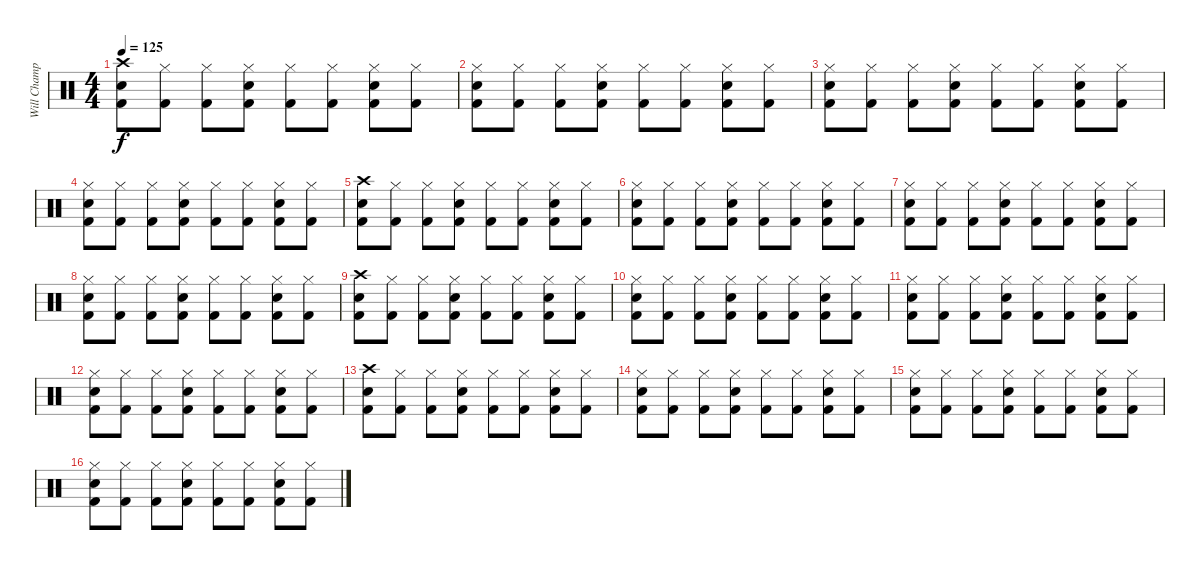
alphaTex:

\track ("Will Champion" "Will Champ") {instrument percussion}
\staff {score}
\articulation defaults
\ts (4 4)
\tempo 125
\clef neutral
\ks c
("Crash high (hit)" "Snare (hit) 2" "Kick (hit) 2").8{dy f} ("Hi-Hat (closed)" "Kick (hit) 2").8 ("Hi-Hat (closed)" "Kick (hit) 2").8 ("Hi-Hat (closed)" "Snare (hit) 2" "Kick (hit) 2").8 ("Hi-Hat (closed)" "Kick (hit) 2").8 ("Hi-Hat (closed)" "Kick (hit) 2").8 ("Hi-Hat (closed)" "Snare (hit) 2" "Kick (hit) 2").8 ("Hi-Hat (closed)" "Kick (hit) 2").8 |
("Hi-Hat (closed)" "Snare (hit) 2" "Kick (hit) 2").8 ("Hi-Hat (closed)" "Kick (hit) 2").8 ("Hi-Hat (closed)" "Kick (hit) 2").8 ("Hi-Hat (closed)" "Snare (hit) 2" "Kick (hit) 2").8 ("Hi-Hat (closed)" "Kick (hit) 2").8 ("Hi-Hat (closed)" "Kick (hit) 2").8 ("Hi-Hat (closed)" "Snare (hit) 2" "Kick (hit) 2").8 ("Hi-Hat (closed)" "Kick (hit) 2").8 |
("Hi-Hat (closed)" "Snare (hit) 2" "Kick (hit) 2").8 ("Hi-Hat (closed)" "Kick (hit) 2").8 ("Hi-Hat (closed)" "Kick (hit) 2").8 ("Hi-Hat (closed)" "Snare (hit) 2" "Kick (hit) 2").8 ("Hi-Hat (closed)" "Kick (hit) 2").8 ("Hi-Hat (closed)" "Kick (hit) 2").8 ("Hi-Hat (closed)" "Snare (hit) 2" "Kick (hit) 2").8 ("Hi-Hat (closed)" "Kick (hit) 2").8 |
("Hi-Hat (closed)" "Snare (hit) 2" "Kick (hit) 2").8 ("Hi-Hat (closed)" "Kick (hit) 2").8 ("Hi-Hat (closed)" "Kick (hit) 2").8 ("Hi-Hat (closed)" "Snare (hit) 2" "Kick (hit) 2").8 ("Hi-Hat (closed)" "Kick (hit) 2").8 ("Hi-Hat (closed)" "Kick (hit) 2").8 ("Hi-Hat (closed)" "Snare (hit) 2" "Kick (hit) 2").8 ("Hi-Hat (closed)" "Kick (hit) 2").8 |
("Crash high (hit)" "Snare (hit) 2" "Kick (hit) 2").8 ("Hi-Hat (closed)" "Kick (hit) 2").8 ("Hi-Hat (closed)" "Kick (hit) 2").8 ("Hi-Hat (closed)" "Snare (hit) 2" "Kick (hit) 2").8 ("Hi-Hat (closed)" "Kick (hit) 2").8 ("Hi-Hat (closed)" "Kick (hit) 2").8 ("Hi-Hat (closed)" "Snare (hit) 2" "Kick (hit) 2").8 ("Hi-Hat (closed)" "Kick (hit) 2").8 |
("Hi-Hat (closed)" "Snare (hit) 2" "Kick (hit) 2").8 ("Hi-Hat (closed)" "Kick (hit) 2").8 ("Hi-Hat (closed)" "Kick (hit) 2").8 ("Hi-Hat (closed)" "Snare (hit) 2" "Kick (hit) 2").8 ("Hi-Hat (closed)" "Kick (hit) 2").8 ("Hi-Hat (closed)" "Kick (hit) 2").8 ("Hi-Hat (closed)" "Snare (hit) 2" "Kick (hit) 2").8 ("Hi-Hat (closed)" "Kick (hit) 2").8 |
("Hi-Hat (closed)" "Snare (hit) 2" "Kick (hit) 2").8 ("Hi-Hat (closed)" "Kick (hit) 2").8 ("Hi-Hat (closed)" "Kick (hit) 2").8 ("Hi-Hat (closed)" "Snare (hit) 2" "Kick (hit) 2").8 ("Hi-Hat (closed)" "Kick (hit) 2").8 ("Hi-Hat (closed)" "Kick (hit) 2").8 ("Hi-Hat (closed)" "Snare (hit) 2" "Kick (hit) 2").8 ("Hi-Hat (closed)" "Kick (hit) 2").8 |
("Hi-Hat (closed)" "Snare (hit) 2" "Kick (hit) 2").8 ("Hi-Hat (closed)" "Kick (hit) 2").8 ("Hi-Hat (closed)" "Kick (hit) 2").8 ("Hi-Hat (closed)" "Snare (hit) 2" "Kick (hit) 2").8 ("Hi-Hat (closed)" "Kick (hit) 2").8 ("Hi-Hat (closed)" "Kick (hit) 2").8 ("Hi-Hat (closed)" "Snare (hit) 2" "Kick (hit) 2").8 ("Hi-Hat (closed)" "Kick (hit) 2").8 |
("Crash high (hit)" "Snare (hit) 2" "Kick (hit) 2").8 ("Hi-Hat (closed)" "Kick (hit) 2").8 ("Hi-Hat (closed)" "Kick (hit) 2").8 ("Hi-Hat (closed)" "Snare (hit) 2" "Kick (hit) 2").8 ("Hi-Hat (closed)" "Kick (hit) 2").8 ("Hi-Hat (closed)" "Kick (hit) 2").8 ("Hi-Hat (closed)" "Snare (hit) 2" "Kick (hit) 2").8 ("Hi-Hat (closed)" "Kick (hit) 2").8 |
("Hi-Hat (closed)" "Snare (hit) 2" "Kick (hit) 2").8 ("Hi-Hat (closed)" "Kick (hit) 2").8 ("Hi-Hat (closed)" "Kick (hit) 2").8 ("Hi-Hat (closed)" "Snare (hit) 2" "Kick (hit) 2").8 ("Hi-Hat (closed)" "Kick (hit) 2").8 ("Hi-Hat (closed)" "Kick (hit) 2").8 ("Hi-Hat (closed)" "Snare (hit) 2" "Kick (hit) 2").8 ("Hi-Hat (closed)" "Kick (hit) 2").8 |
("Hi-Hat (closed)" "Snare (hit) 2" "Kick (hit) 2").8 ("Hi-Hat (closed)" "Kick (hit) 2").8 ("Hi-Hat (closed)" "Kick (hit) 2").8 ("Hi-Hat (closed)" "Snare (hit) 2" "Kick (hit) 2").8 ("Hi-Hat (closed)" "Kick (hit) 2").8 ("Hi-Hat (closed)" "Kick (hit) 2").8 ("Hi-Hat (closed)" "Snare (hit) 2" "Kick (hit) 2").8 ("Hi-Hat (closed)" "Kick (hit) 2").8 |
("Hi-Hat (closed)" "Snare (hit) 2" "Kick (hit) 2").8 ("Hi-Hat (closed)" "Kick (hit) 2").8 ("Hi-Hat (closed)" "Kick (hit) 2").8 ("Hi-Hat (closed)" "Snare (hit) 2" "Kick (hit) 2").8 ("Hi-Hat (closed)" "Kick (hit) 2").8 ("Hi-Hat (closed)" "Kick (hit) 2").8 ("Hi-Hat (closed)" "Snare (hit) 2" "Kick (hit) 2").8 ("Hi-Hat (closed)" "Kick (hit) 2").8 |
("Crash high (hit)" "Snare (hit) 2" "Kick (hit) 2").8 ("Hi-Hat (closed)" "Kick (hit) 2").8 ("Hi-Hat (closed)" "Kick (hit) 2").8 ("Hi-Hat (closed)" "Snare (hit) 2" "Kick (hit) 2").8 ("Hi-Hat (closed)" "Kick (hit) 2").8 ("Hi-Hat (closed)" "Kick (hit) 2").8 ("Hi-Hat (closed)" "Snare (hit) 2" "Kick (hit) 2").8 ("Hi-Hat (closed)" "Kick (hit) 2").8 |
("Hi-Hat (closed)" "Snare (hit) 2" "Kick (hit) 2").8 ("Hi-Hat (closed)" "Kick (hit) 2").8 ("Hi-Hat (closed)" "Kick (hit) 2").8 ("Hi-Hat (closed)" "Snare (hit) 2" "Kick (hit) 2").8 ("Hi-Hat (closed)" "Kick (hit) 2").8 ("Hi-Hat (closed)" "Kick (hit) 2").8 ("Hi-Hat (closed)" "Snare (hit) 2" "Kick (hit) 2").8 ("Hi-Hat (closed)" "Kick (hit) 2").8 |
("Hi-Hat (closed)" "Snare (hit) 2" "Kick (hit) 2").8 ("Hi-Hat (closed)" "Kick (hit) 2").8 ("Hi-Hat (closed)" "Kick (hit) 2").8 ("Hi-Hat (closed)" "Snare (hit) 2" "Kick (hit) 2").8 ("Hi-Hat (closed)" "Kick (hit) 2").8 ("Hi-Hat (closed)" "Kick (hit) 2").8 ("Hi-Hat (closed)" "Snare (hit) 2" "Kick (hit) 2").8 ("Hi-Hat (closed)" "Kick (hit) 2").8 |
("Hi-Hat (closed)" "Snare (hit) 2" "Kick (hit) 2").8 ("Hi-Hat (closed)" "Kick (hit) 2").8 ("Hi-Hat (closed)" "Kick (hit) 2").8 ("Hi-Hat (closed)" "Snare (hit) 2" "Kick (hit) 2").8 ("Hi-Hat (closed)" "Kick (hit) 2").8 ("Hi-Hat (closed)" "Kick (hit) 2").8 ("Hi-Hat (closed)" "Snare (hit) 2" "Kick (hit) 2").8 ("Hi-Hat (closed)" "Kick (hit) 2").8
